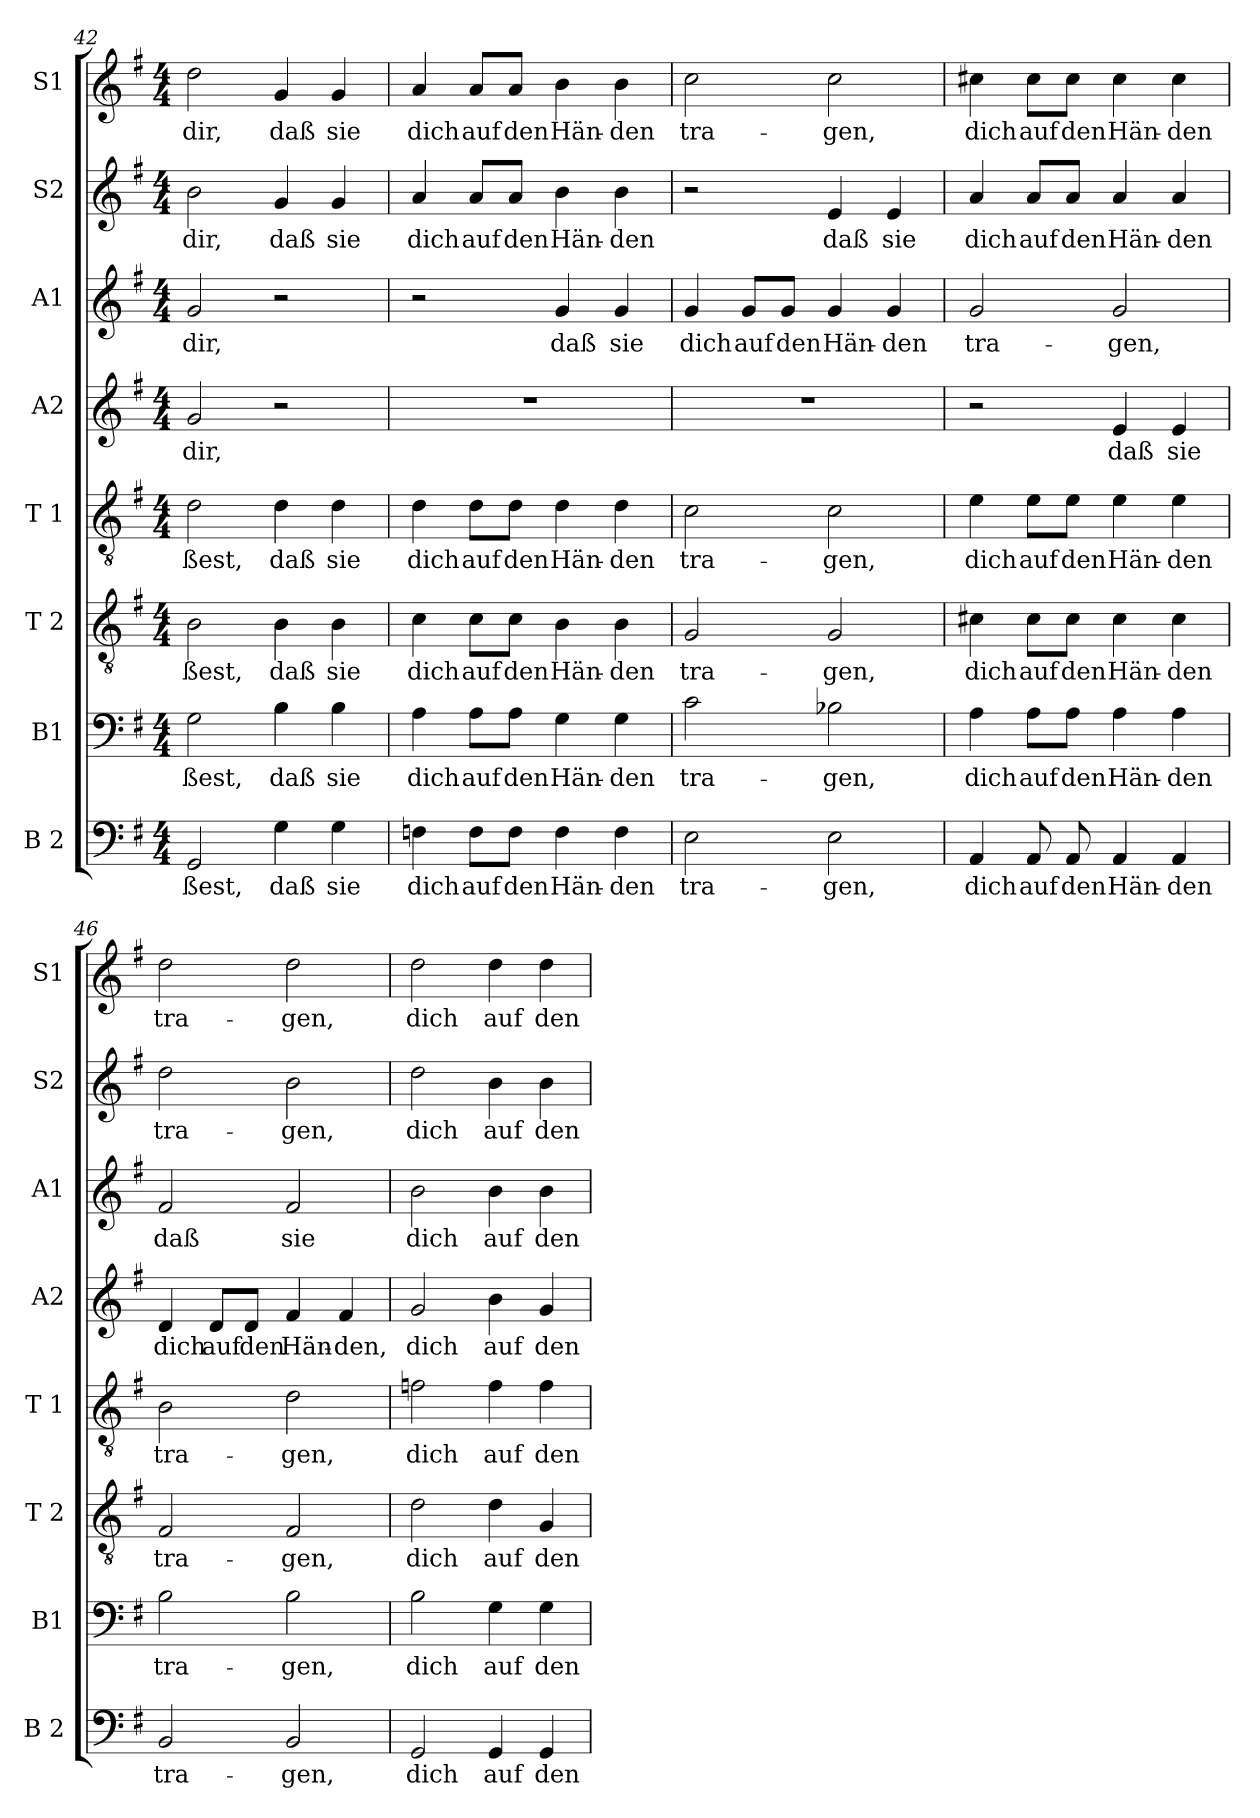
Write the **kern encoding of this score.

**kern	**text	**kern	**text	**kern	**text	**kern	**text	**kern	**text	**kern	**text	**kern	**text	**kern	**text
*part8	*part8	*part7	*part7	*part6	*part6	*part5	*part5	*part4	*part4	*part3	*part3	*part2	*part2	*part1	*part1
*staff8	*staff8	*staff7	*staff7	*staff6	*staff6	*staff5	*staff5	*staff4	*staff4	*staff3	*staff3	*staff2	*staff2	*staff1	*staff1
*I"B 2	*	*I"B1	*	*I"T 2	*	*I"T 1	*	*I"A2	*	*I"A1	*	*I"S2	*	*I"S1	*
*I'B 2	*	*I'B1	*	*I'T 2	*	*I'T 1	*	*I'A2	*	*I'A1	*	*I'S2	*	*I'S1	*
*clefF4	*	*clefF4	*	*clefGv2	*	*clefGv2	*	*clefG2	*	*clefG2	*	*clefG2	*	*clefG2	*
*k[f#]	*	*k[f#]	*	*k[f#]	*	*k[f#]	*	*k[f#]	*	*k[f#]	*	*k[f#]	*	*k[f#]	*
*M4/4	*	*M4/4	*	*M4/4	*	*M4/4	*	*M4/4	*	*M4/4	*	*M4/4	*	*M4/4	*
=42	=42	=42	=42	=42	=42	=42	=42	=42	=42	=42	=42	=42	=42	=42	=42
!	!LO:LY:b	!	!LO:LY:b	!	!LO:LY:b	!	!LO:LY:b	!	!LO:LY:b	!	!LO:LY:b	!	!LO:LY:b	!	!LO:LY:b
2GG/	-ßest,	2G\	-ßest,	2B\	-ßest,	2d\	-ßest,	2g/	dir,	2g/	dir,	2b\	dir,	2dd\	dir,
!	!LO:LY:b	!	!LO:LY:b	!	!LO:LY:b	!	!LO:LY:b	!	!	!	!	!	!LO:LY:b	!	!LO:LY:b
4G\	daß	4B\	daß	4B\	daß	4d\	daß	2r	.	2r	.	4g/	daß	4g/	daß
!	!LO:LY:b	!	!LO:LY:b	!	!LO:LY:b	!	!LO:LY:b	!	!	!	!	!	!LO:LY:b	!	!LO:LY:b
4G\	sie	4B\	sie	4B\	sie	4d\	sie	.	.	.	.	4g/	sie	4g/	sie
=43	=43	=43	=43	=43	=43	=43	=43	=43	=43	=43	=43	=43	=43	=43	=43
!	!LO:LY:b	!	!LO:LY:b	!	!LO:LY:b	!	!LO:LY:b	!	!	!	!	!	!LO:LY:b	!	!LO:LY:b
4Fn\	dich	4A\	dich	4c\	dich	4d\	dich	1r	.	2r	.	4a/	dich	4a/	dich
!	!LO:LY:b	!	!LO:LY:b	!	!LO:LY:b	!	!LO:LY:b	!	!	!	!	!	!LO:LY:b	!	!LO:LY:b
8F\L	auf	8A\L	auf	8c\L	auf	8d\L	auf	.	.	.	.	8a/L	auf	8a/L	auf
!	!LO:LY:b	!	!LO:LY:b	!	!LO:LY:b	!	!LO:LY:b	!	!	!	!	!	!LO:LY:b	!	!LO:LY:b
8F\J	den	8A\J	den	8c\J	den	8d\J	den	.	.	.	.	8a/J	den	8a/J	den
!	!LO:LY:b	!	!LO:LY:b	!	!LO:LY:b	!	!LO:LY:b	!	!	!	!LO:LY:b	!	!LO:LY:b	!	!LO:LY:b
4F\	Hän-	4G\	Hän-	4B\	Hän-	4d\	Hän-	.	.	4g/	daß	4b\	Hän-	4b\	Hän-
!	!LO:LY:b	!	!LO:LY:b	!	!LO:LY:b	!	!LO:LY:b	!	!	!	!LO:LY:b	!	!LO:LY:b	!	!LO:LY:b
4F\	-den	4G\	-den	4B\	-den	4d\	-den	.	.	4g/	sie	4b\	-den	4b\	-den
=44	=44	=44	=44	=44	=44	=44	=44	=44	=44	=44	=44	=44	=44	=44	=44
!	!LO:LY:b	!	!LO:LY:b	!	!LO:LY:b	!	!LO:LY:b	!	!	!	!LO:LY:b	!	!	!	!LO:LY:b
2E\	tra-	2c\	tra-	2G/	tra-	2c\	tra-	1r	.	4g/	dich	2r	.	2cc\	tra-
!	!	!	!	!	!	!	!	!	!	!	!LO:LY:b	!	!	!	!
.	.	.	.	.	.	.	.	.	.	8g/L	auf	.	.	.	.
!	!	!	!	!	!	!	!	!	!	!	!LO:LY:b	!	!	!	!
.	.	.	.	.	.	.	.	.	.	8g/J	den	.	.	.	.
!	!LO:LY:b	!	!LO:LY:b	!	!LO:LY:b	!	!LO:LY:b	!	!	!	!LO:LY:b	!	!LO:LY:b	!	!LO:LY:b
2E\	-gen,	2B-X\	-gen,	2G/	-gen,	2c\	-gen,	.	.	4g/	Hän-	4e/	daß	2cc\	-gen,
!	!	!	!	!	!	!	!	!	!	!	!LO:LY:b	!	!LO:LY:b	!	!
.	.	.	.	.	.	.	.	.	.	4g/	-den	4e/	sie	.	.
=45	=45	=45	=45	=45	=45	=45	=45	=45	=45	=45	=45	=45	=45	=45	=45
!	!LO:LY:b	!	!LO:LY:b	!	!LO:LY:b	!	!LO:LY:b	!	!	!	!LO:LY:b	!	!LO:LY:b	!	!LO:LY:b
4AA/	dich	4A\	dich	4c#X\	dich	4e\	dich	2r	.	2g/	tra-	4a/	dich	4cc#X\	dich
!	!LO:LY:b	!	!LO:LY:b	!	!LO:LY:b	!	!LO:LY:b	!	!	!	!	!	!LO:LY:b	!	!LO:LY:b
8AA/	auf	8A\L	auf	8c#\L	auf	8e\L	auf	.	.	.	.	8a/L	auf	8cc#\L	auf
!	!LO:LY:b	!	!LO:LY:b	!	!LO:LY:b	!	!LO:LY:b	!	!	!	!	!	!LO:LY:b	!	!LO:LY:b
8AA/	den	8A\J	den	8c#\J	den	8e\J	den	.	.	.	.	8a/J	den	8cc#\J	den
!	!LO:LY:b	!	!LO:LY:b	!	!LO:LY:b	!	!LO:LY:b	!	!LO:LY:b	!	!LO:LY:b	!	!LO:LY:b	!	!LO:LY:b
4AA/	Hän-	4A\	Hän-	4c#\	Hän-	4e\	Hän-	4e/	daß	2g/	-gen,	4a/	Hän-	4cc#\	Hän-
!	!LO:LY:b	!	!LO:LY:b	!	!LO:LY:b	!	!LO:LY:b	!	!LO:LY:b	!	!	!	!LO:LY:b	!	!LO:LY:b
4AA/	-den	4A\	-den	4c#\	-den	4e\	-den	4e/	sie	.	.	4a/	-den	4cc#\	-den
=46	=46	=46	=46	=46	=46	=46	=46	=46	=46	=46	=46	=46	=46	=46	=46
!	!LO:LY:b	!	!LO:LY:b	!	!LO:LY:b	!	!LO:LY:b	!	!LO:LY:b	!	!LO:LY:b	!	!LO:LY:b	!	!LO:LY:b
2BB/	tra-	2B\	tra-	2F#/	tra-	2B\	tra-	4d/	dich	2f#/	daß	2dd\	tra-	2dd\	tra-
!	!	!	!	!	!	!	!	!	!LO:LY:b	!	!	!	!	!	!
.	.	.	.	.	.	.	.	8d/L	auf	.	.	.	.	.	.
!	!	!	!	!	!	!	!	!	!LO:LY:b	!	!	!	!	!	!
.	.	.	.	.	.	.	.	8d/J	den	.	.	.	.	.	.
!	!LO:LY:b	!	!LO:LY:b	!	!LO:LY:b	!	!LO:LY:b	!	!LO:LY:b	!	!LO:LY:b	!	!LO:LY:b	!	!LO:LY:b
2BB/	-gen,	2B\	-gen,	2F#/	-gen,	2d\	-gen,	4f#/	Hän-	2f#/	sie	2b\	-gen,	2dd\	-gen,
!	!	!	!	!	!	!	!	!	!LO:LY:b	!	!	!	!	!	!
.	.	.	.	.	.	.	.	4f#/	-den,	.	.	.	.	.	.
=47	=47	=47	=47	=47	=47	=47	=47	=47	=47	=47	=47	=47	=47	=47	=47
!	!LO:LY:b	!	!LO:LY:b	!	!LO:LY:b	!	!LO:LY:b	!	!LO:LY:b	!	!LO:LY:b	!	!LO:LY:b	!	!LO:LY:b
2GG/	dich	2B\	dich	2d\	dich	2fn\	dich	2g/	dich	2b\	dich	2dd\	dich	2dd\	dich
!	!LO:LY:b	!	!LO:LY:b	!	!LO:LY:b	!	!LO:LY:b	!	!LO:LY:b	!	!LO:LY:b	!	!LO:LY:b	!	!LO:LY:b
4GG/	auf	4G\	auf	4d\	auf	4f\	auf	4b\	auf	4b\	auf	4b\	auf	4dd\	auf
!	!LO:LY:b	!	!LO:LY:b	!	!LO:LY:b	!	!LO:LY:b	!	!LO:LY:b	!	!LO:LY:b	!	!LO:LY:b	!	!LO:LY:b
4GG/	den	4G\	den	4G/	den	4f\	den	4g/	den	4b\	den	4b\	den	4dd\	den
=	=	=	=	=	=	=	=	=	=	=	=	=	=	=	=
*-	*-	*-	*-	*-	*-	*-	*-	*-	*-	*-	*-	*-	*-	*-	*-
